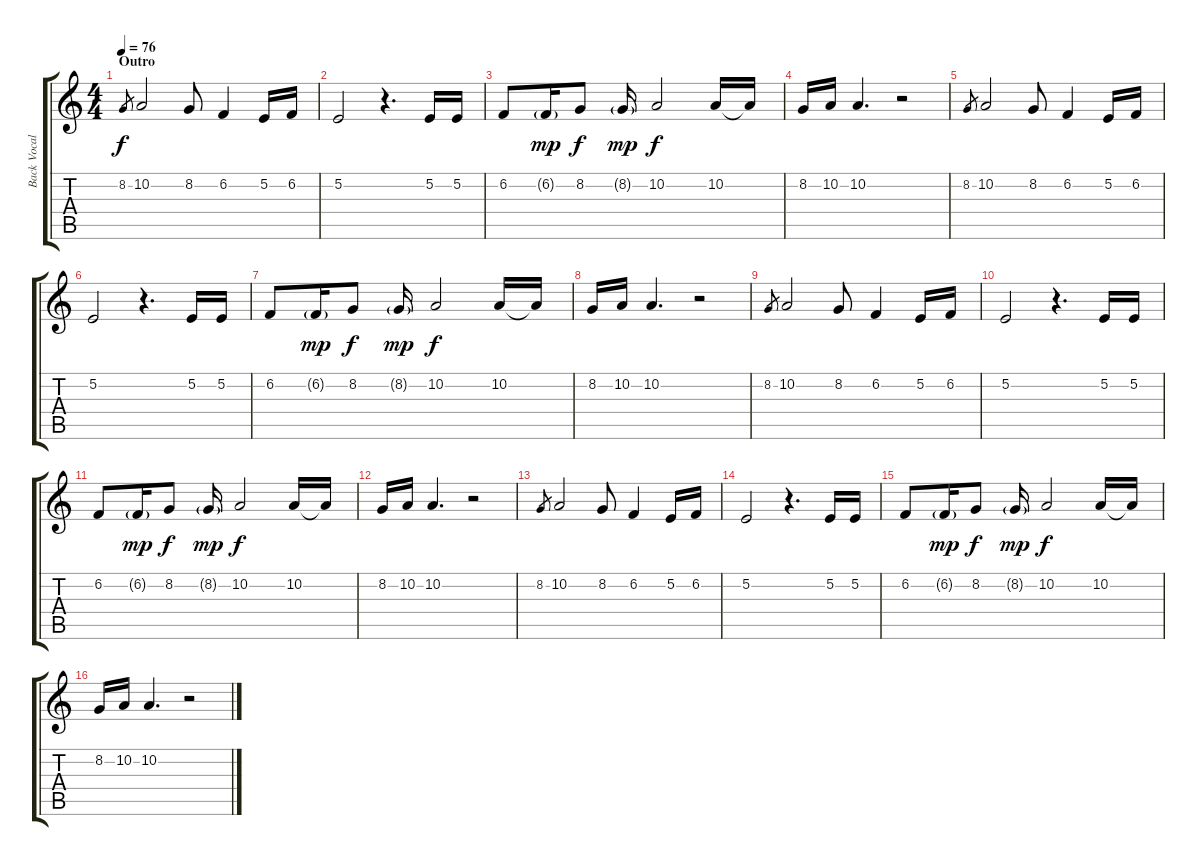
\track ("Back Vocals" "Back Vocal") {instrument synthstrings2}
\staff {score tabs}
\tuning (E4 B3 G3 D3 A2 E2) {hide}
\ts (4 4)
\section ("" "Outro")
\tempo 76
\clef g2
\ks c
8.2.8{gr dy f} 10.2.2 8.2.8 6.2.4 5.2.16 6.2.16 |
5.2.2 r.4{d} 5.2.16 5.2.16 |
6.2.8 6.2{g}.16{dy mp} 8.2.8{dy f} 8.2{g}.16{dy mp} 10.2.2{dy f} 10.2.16 10.2{t}.16 |
8.2.16 10.2.16 10.2.4{d} r.2 |
8.2.8{gr} 10.2.2 8.2.8 6.2.4 5.2.16 6.2.16 |
5.2.2 r.4{d} 5.2.16 5.2.16 |
6.2.8 6.2{g}.16{dy mp} 8.2.8{dy f} 8.2{g}.16{dy mp} 10.2.2{dy f} 10.2.16 10.2{t}.16 |
8.2.16 10.2.16 10.2.4{d} r.2 |
8.2.8{gr} 10.2.2 8.2.8 6.2.4 5.2.16 6.2.16 |
5.2.2 r.4{d} 5.2.16 5.2.16 |
6.2.8 6.2{g}.16{dy mp} 8.2.8{dy f} 8.2{g}.16{dy mp} 10.2.2{dy f} 10.2.16 10.2{t}.16 |
8.2.16 10.2.16 10.2.4{d} r.2 |
8.2.8{gr} 10.2.2 8.2.8 6.2.4 5.2.16 6.2.16 |
5.2.2 r.4{d} 5.2.16 5.2.16 |
6.2.8 6.2{g}.16{dy mp} 8.2.8{dy f} 8.2{g}.16{dy mp} 10.2.2{dy f} 10.2.16 10.2{t}.16 |
8.2.16 10.2.16 10.2.4{d} r.2
